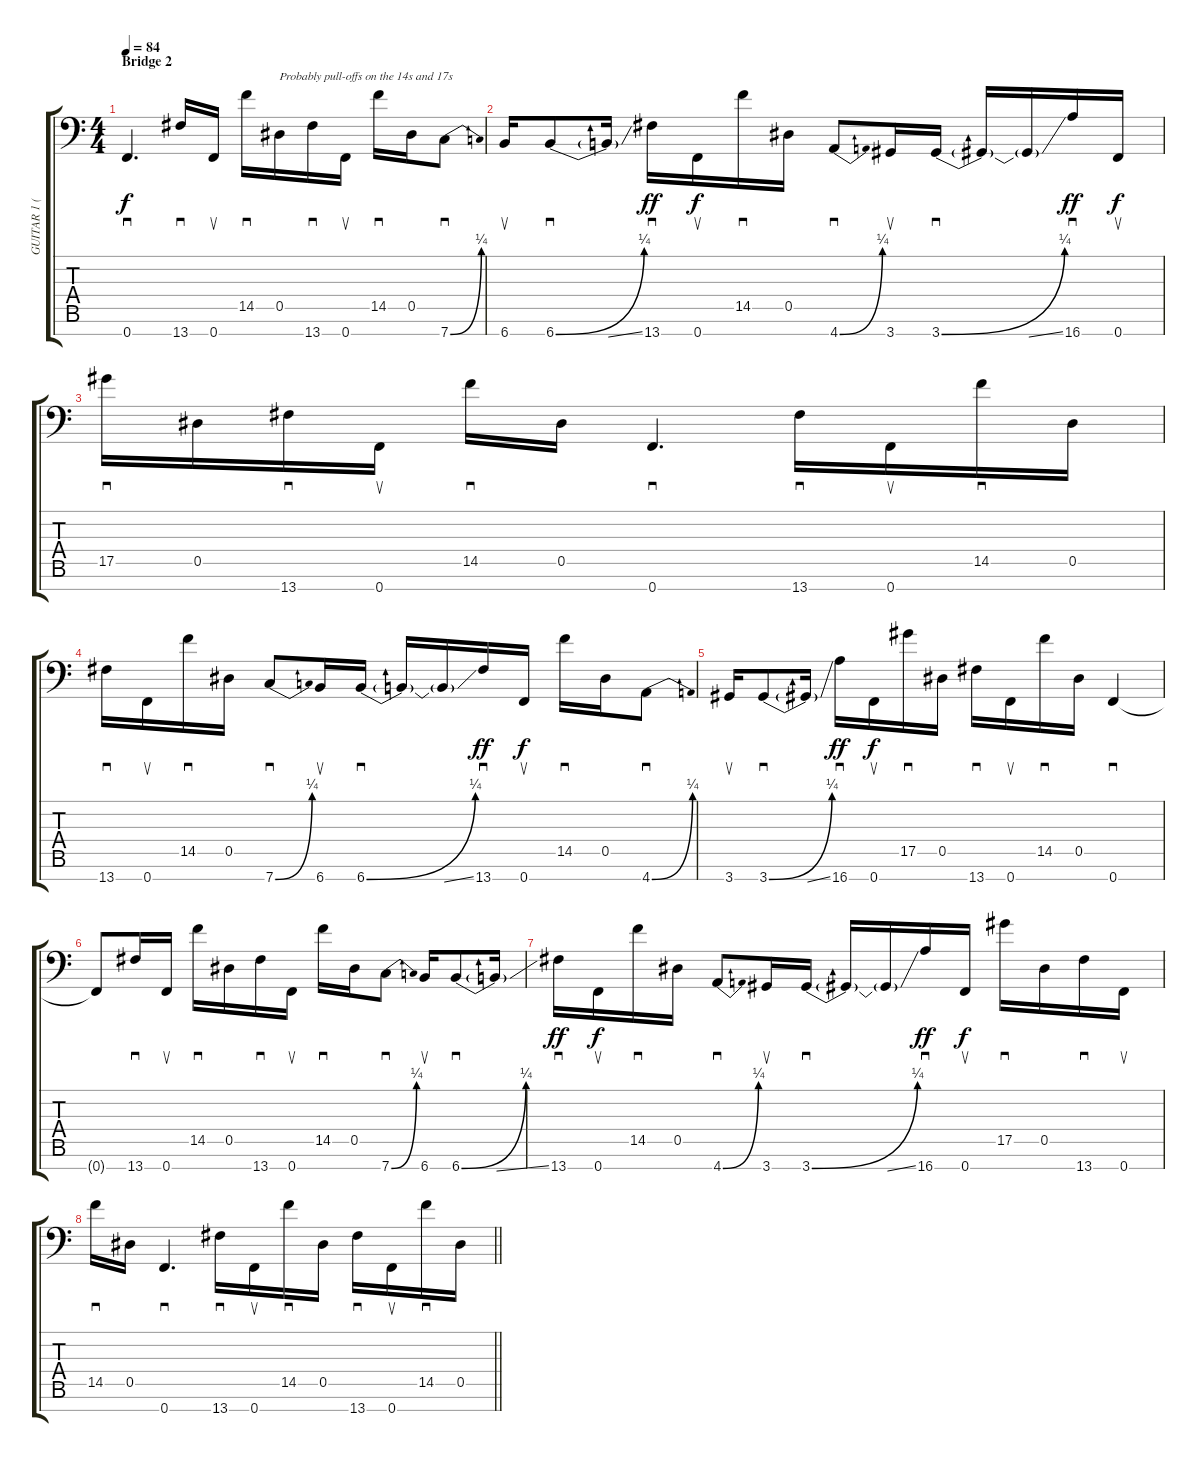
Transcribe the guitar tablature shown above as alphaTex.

\track ("GUITAR 1 (Fredrik Thordendal)" "GUITAR 1 (") {instrument overdrivenguitar}
\staff {score tabs}
\tuning (Bb3 F3 Db3 Ab2 Eb2 Bb1 F1) {hide}
\ts (4 4)
\section ("" "Bridge 2")
\tempo 84
\clef f4
\ks c
0.7.4{d sd dy f} 13.7.16{sd} 0.7.16{su} 14.5.16{sd} 0.5.16{txt "Probably pull-offs on the 14s and 17s"} 13.7.16{sd} 0.7.16{su} 14.5.16{sd} 0.5.16 7.7{be (bend 0 0 60 1)}.8{sd} |
6.7.16{su} 6.7{be (bend 0 0 60 1)}.8{sd} 6.7{ss t}.16 13.7.16{sd dy ff} 0.7.16{su dy f} 14.5.16{sd} 0.5.16 4.7{be (bend 0 0 60 1)}.8{sd} 3.7.16{su} 3.7{be (bend 0 0 60 1)}.16{sd} 3.7{t}.16 3.7{ss t}.16 16.7.16{sd dy ff} 0.7.16{su dy f} |
17.5.16{sd} 0.5.16 13.7.16{sd} 0.7.16{su} 14.5.16{sd} 0.5.16 0.7.4{d sd} 13.7.16{sd} 0.7.16{su} 14.5.16{sd} 0.5.16 |
13.7.16{sd} 0.7.16{su} 14.5.16{sd} 0.5.16 7.7{be (bend 0 0 60 1)}.8{sd} 6.7.16{su} 6.7{be (bend 0 0 60 1)}.16{sd} 6.7{t}.16 6.7{ss t}.16 13.7.16{sd dy ff} 0.7.16{su dy f} 14.5.16{sd} 0.5.16 4.7{be (bend 0 0 60 1)}.8{sd} |
3.7.16{su} 3.7{be (bend 0 0 60 1)}.8{sd} 3.7{ss t}.16 16.7.16{sd dy ff} 0.7.16{su dy f} 17.5.16{sd} 0.5.16 13.7.16{sd} 0.7.16{su} 14.5.16{sd} 0.5.16 0.7.4{sd} |
0.7{t}.8 13.7.16{sd} 0.7.16{su} 14.5.16{sd} 0.5.16 13.7.16{sd} 0.7.16{su} 14.5.16{sd} 0.5.16 7.7{be (bend 0 0 60 1)}.8{sd} 6.7.16{su} 6.7{be (bend 0 0 60 1)}.8{sd} 6.7{ss t}.16 |
13.7.16{sd dy ff} 0.7.16{su dy f} 14.5.16{sd} 0.5.16 4.7{be (bend 0 0 60 1)}.8{sd} 3.7.16{su} 3.7{be (bend 0 0 60 1)}.16{sd} 3.7{t}.16 3.7{ss t}.16 16.7.16{sd dy ff} 0.7.16{su dy f} 17.5.16{sd} 0.5.16 13.7.16{sd} 0.7.16{su} |
\barLineRight lightlight
14.5.16{sd} 0.5.16 0.7.4{d sd} 13.7.16{sd} 0.7.16{su} 14.5.16{sd} 0.5.16 13.7.16{sd} 0.7.16{su} 14.5.16{sd} 0.5.16
